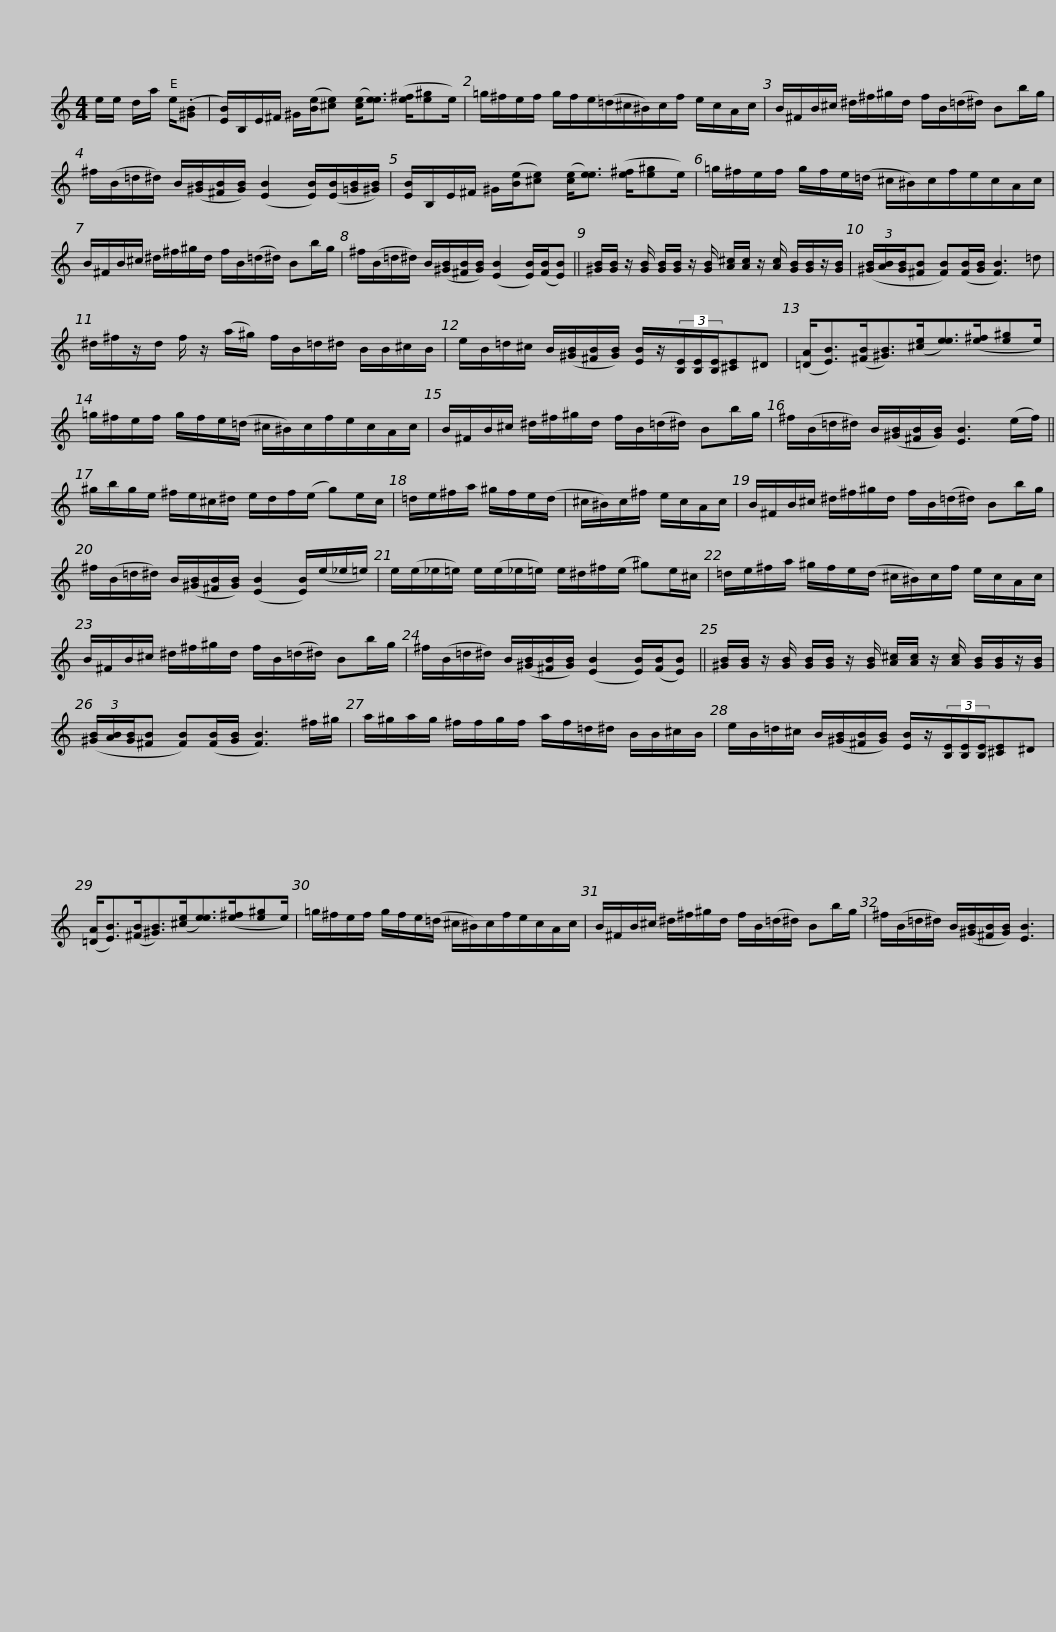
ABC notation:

X:1
L:1/8
M:4/4
I:linebreak $
K:C
V:1 treble
V:1
 e/e/ d/a/ e/(.[^GB] | [EB]/)B,/E/^F/ ^G/([Be]/[^ce]) ([ce]<[ee]) ([e^f]/[e^g]e/) | =g/^f/e/f/ g/f/e/(=d/^c/^B/)c/f/ e/c/A/c/ |$ B/^F/B/^c/ ^d/^f/^g/d/ f/B/(=d/^d/) Bb/g/ | ^f/(B/=d/^d/) B/([^GB]/[^FB]/[GB]/) ([EB]2 [EB]/)([EB]/[=GB]/[^GB]/) | %5
 [EB]/B,/E/^F/ ^G/([Be]/[^ce]) ([ce]<[ee]) ([e^f]/[e^g]e/) |$ =g/^f/e/f/ g/f/e/(=d/ ^c/^B/)c/f/e/c/A/c/ | B/^F/B/^c/ ^d/^f/^g/d/ f/B/(=d/^d/) Bb/g/ |$ ^f/(B/=d/^d/) B/([^GB]/[^FB]/[GB]/) ([EB]2 [EB]/)([FB]/[EB]) || [^GB]/[GB]/ z/ [GB]/ [GB]/[GB]/ z/ [GB]/ [A^c]/[Ac]/ z/ [Ac]/ [GB]/[GB]/z/[GB]/ | %10
 (3([^GB]/[AB]/[GB]/[^FB] [FB])([FB]/[GB]/ [FB]3) =d |$ ^d/^f/z/d/ f/ z/ (a/^g/) f/B/=d/^d/ B/B/^c/B/ | e/B/=d/^c/ B/([^GB]/[^FB]/[GB]/) [EB]/z/(3[B,E]/[B,E]/[B,E]/[^CE]^D | ([=DA]<[EB])([^FB]<[^GB])([^ce]<[ee])([e^f]/[e^g]e/) |$ =g/^f/e/f/ g/f/e/(=d/ ^c/^B/)c/f/e/c/A/c/ | %15
 B/^F/B/^c/ ^d/^f/^g/d/ f/B/(=d/^d/) Bb/g/ | ^f/(B/=d/^d/) B/([^GB]/[^FB]/[GB]/) [EB]3 (e/f/) ||$ ^g/b/g/e/ ^f/e/^c/^d/ e/d/f/(e/ g)e/c/ | =d/e/^f/a/ ^g/f/e/(d/ | ^c/^B/)c/^f/ e/c/A/c/ |$ %20
 B/^F/B/^c/ ^d/^f/^g/d/ f/B/(=d/^d/) Bb/g/ | ^f/(B/=d/^d/) B/([^GB]/[^FB]/[GB]/) ([EB]2 [EB]/)(e/_e/=e/) |$ e/(e/_e/=e/) e/(e/_e/=e/) e/^d/^f/(e/ ^g)e/^c/ | =d/e/^f/a/ ^g/f/e/(d/ ^c/^B/)c/f/ e/c/A/c/ |$ B/^F/B/^c/ ^d/^f/^g/d/ f/B/(=d/^d/) Bb/g/ | %25
 ^f/(B/=d/^d/) B/([^GB]/[^FB]/[GB]/) ([EB]2 [EB]/)([FB]/[EB]) || [^GB]/[GB]/ z/ [GB]/ [GB]/[GB]/ z/ [GB]/ [A^c]/[Ac]/ z/ [Ac]/ [GB]/[GB]/z/[GB]/ |$ (3([^GB]/[AB]/[GB]/[^FB] [FB])([FB]/[GB]/ [FB]3) ^f/^g/ | a/^g/a/g/ ^f/f/g/f/ a/f/=d/^d/ B/B/^c/B/ | e/B/=d/^c/ B/([^GB]/[^FB]/[GB]/) [EB]/z/(3[B,E]/[B,E]/[B,E]/[^CE]^D |$ %30
 ([=DA]<[EB])([^FB]<[^GB])([^ce]<[ee])([e^f]/[e^g]e/) | =g/^f/e/f/ g/f/e/(=d/ ^c/^B/)c/f/e/c/A/c/ | B/^F/B/^c/ ^d/^f/^g/d/ f/B/(=d/^d/) Bb/g/ |$ ^f/(B/=d/^d/) B/([^GB]/[^FB]/[GB]/) [EB]3 | %34
